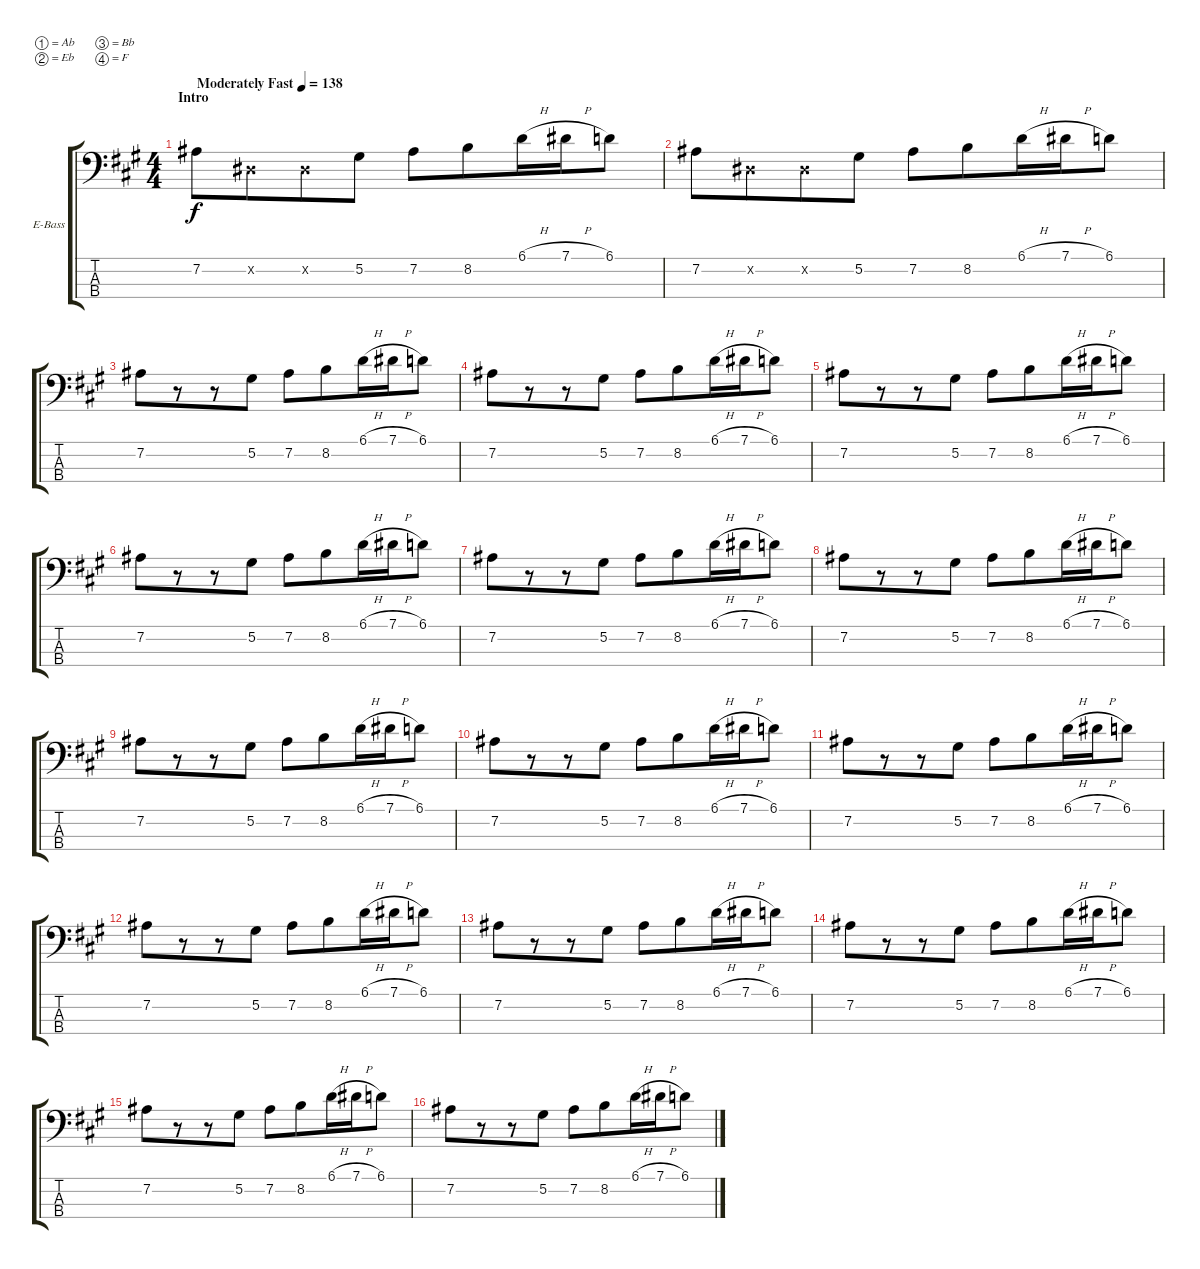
\defaultSystemsLayout 4
\bracketExtendMode groupsimilarinstruments
\firstSystemTrackNameOrientation horizontal
\otherSystemsTrackNameOrientation horizontal
\track ("Bass" "E-Bass") {instrument electricbassfinger}
\staff {score tabs}
\tuning (Ab2 Eb2 Bb1 F1)
\ts (4 4)
\beaming (8 4 4)
\section ("" "Intro")
\tempo (138 "Moderately Fast")
\clef f4
\scale
1.10088
\ks a
7.2.8{dy f instrument electricbassfinger} 0.2{x}.8 0.2{x}.8 5.2.8 7.2.8 8.2.8 6.1{h}.16 7.1{h}.16 6.1.8 |
\scale
0.899117 7.2.8 0.2{x}.8 0.2{x}.8 5.2.8 7.2.8 8.2.8 6.1{h}.16 7.1{h}.16 6.1.8 |
\scale
1.07062 7.2.8 r.8 r.8 5.2.8 7.2.8 8.2.8 6.1{h}.16 7.1{h}.16 6.1.8 |
\scale
0.929382 7.2.8 r.8 r.8 5.2.8 7.2.8 8.2.8 6.1{h}.16 7.1{h}.16 6.1.8 |
\scale
1.07062 7.2.8 r.8 r.8 5.2.8 7.2.8 8.2.8 6.1{h}.16 7.1{h}.16 6.1.8 |
\scale
0.929382 7.2.8 r.8 r.8 5.2.8 7.2.8 8.2.8 6.1{h}.16 7.1{h}.16 6.1.8 |
\scale
1.07062 7.2.8 r.8 r.8 5.2.8 7.2.8 8.2.8 6.1{h}.16 7.1{h}.16 6.1.8 |
\scale
0.929382 7.2.8 r.8 r.8 5.2.8 7.2.8 8.2.8 6.1{h}.16 7.1{h}.16 6.1.8 |
\scale
1.07062 7.2.8 r.8 r.8 5.2.8 7.2.8 8.2.8 6.1{h}.16 7.1{h}.16 6.1.8 |
\scale
0.929382 7.2.8 r.8 r.8 5.2.8 7.2.8 8.2.8 6.1{h}.16 7.1{h}.16 6.1.8 |
\scale
1.07062 7.2.8 r.8 r.8 5.2.8 7.2.8 8.2.8 6.1{h}.16 7.1{h}.16 6.1.8 |
\scale
0.929382 7.2.8 r.8 r.8 5.2.8 7.2.8 8.2.8 6.1{h}.16 7.1{h}.16 6.1.8 |
\scale
1.07062 7.2.8 r.8 r.8 5.2.8 7.2.8 8.2.8 6.1{h}.16 7.1{h}.16 6.1.8 |
\scale
0.929382 7.2.8 r.8 r.8 5.2.8 7.2.8 8.2.8 6.1{h}.16 7.1{h}.16 6.1.8 |
\scale
1.07062 7.2.8 r.8 r.8 5.2.8 7.2.8 8.2.8 6.1{h}.16 7.1{h}.16 6.1.8 |
\scale
0.929382 7.2.8 r.8 r.8 5.2.8 7.2.8 8.2.8 6.1{h}.16 7.1{h}.16 6.1.8
